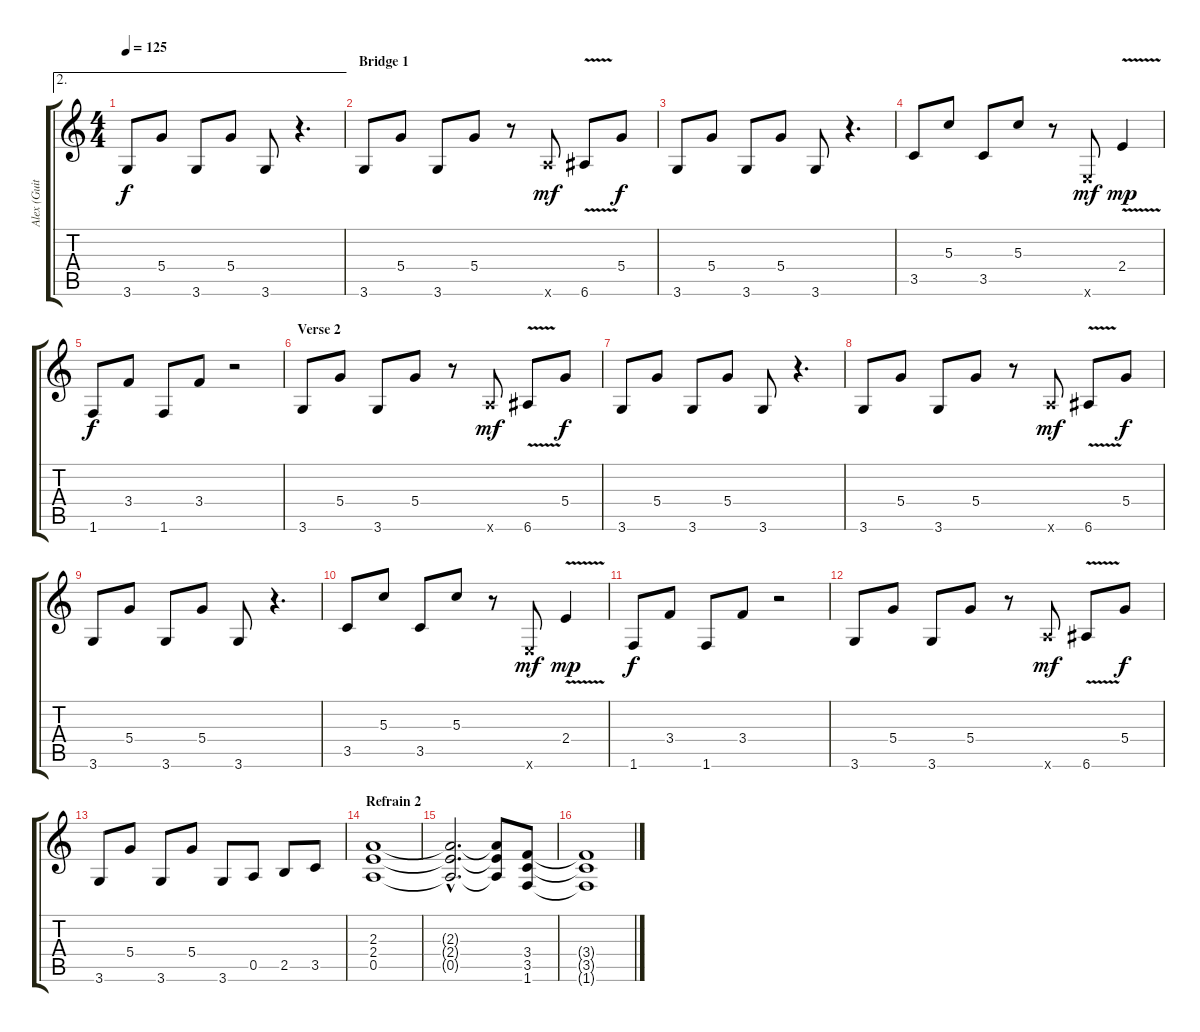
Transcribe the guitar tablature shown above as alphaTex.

\track ("Alex (Guitar 1)" "Alex (Guit") {instrument distortionguitar}
\staff {score tabs}
\tuning (E4 B3 G3 D3 A2 E2) {hide}
\ae 2
\ts (4 4)
\tempo 125
\clef g2
\ks c
3.6.8{dy f} 5.4.8 3.6.8 5.4.8 3.6.8 r.4{d} |
\section ("" "Bridge 1")
3.6.8 5.4.8 3.6.8 5.4.8 r.8 5.6{x}.8{dy mf} 6.6{v}.8 5.4.8{dy f} |
3.6.8 5.4.8 3.6.8 5.4.8 3.6.8 r.4{d} |
3.5.8 5.3.8 3.5.8 5.3.8 r.8 0.6{x}.8{dy mf} 2.4{v}.4{dy mp} |
1.6.8{dy f} 3.4.8 1.6.8 3.4.8 r.2 |
\section ("" "Verse 2")
3.6.8 5.4.8 3.6.8 5.4.8 r.8 5.6{x}.8{dy mf} 6.6{v}.8 5.4.8{dy f} |
3.6.8 5.4.8 3.6.8 5.4.8 3.6.8 r.4{d} |
3.6.8 5.4.8 3.6.8 5.4.8 r.8 5.6{x}.8{dy mf} 6.6{v}.8 5.4.8{dy f} |
3.6.8 5.4.8 3.6.8 5.4.8 3.6.8 r.4{d} |
3.5.8 5.3.8 3.5.8 5.3.8 r.8 0.6{x}.8{dy mf} 2.4{v}.4{dy mp} |
1.6.8{dy f} 3.4.8 1.6.8 3.4.8 r.2 |
3.6.8 5.4.8 3.6.8 5.4.8 r.8 5.6{x}.8{dy mf} 6.6{v}.8 5.4.8{dy f} |
3.6.8 5.4.8 3.6.8 5.4.8 3.6.8 0.5.8 2.5.8 3.5.8 |
\section ("" "Refrain 2")
(2.3 2.4 0.5).1 |
(2.3{hac t} 2.4{hac t} 0.5{hac t}).2{d} (2.3{t} 2.4{t} 0.5{t}).8 (3.4 3.5 1.6).8 |
(3.4{t} 3.5{t} 1.6{t}).1
